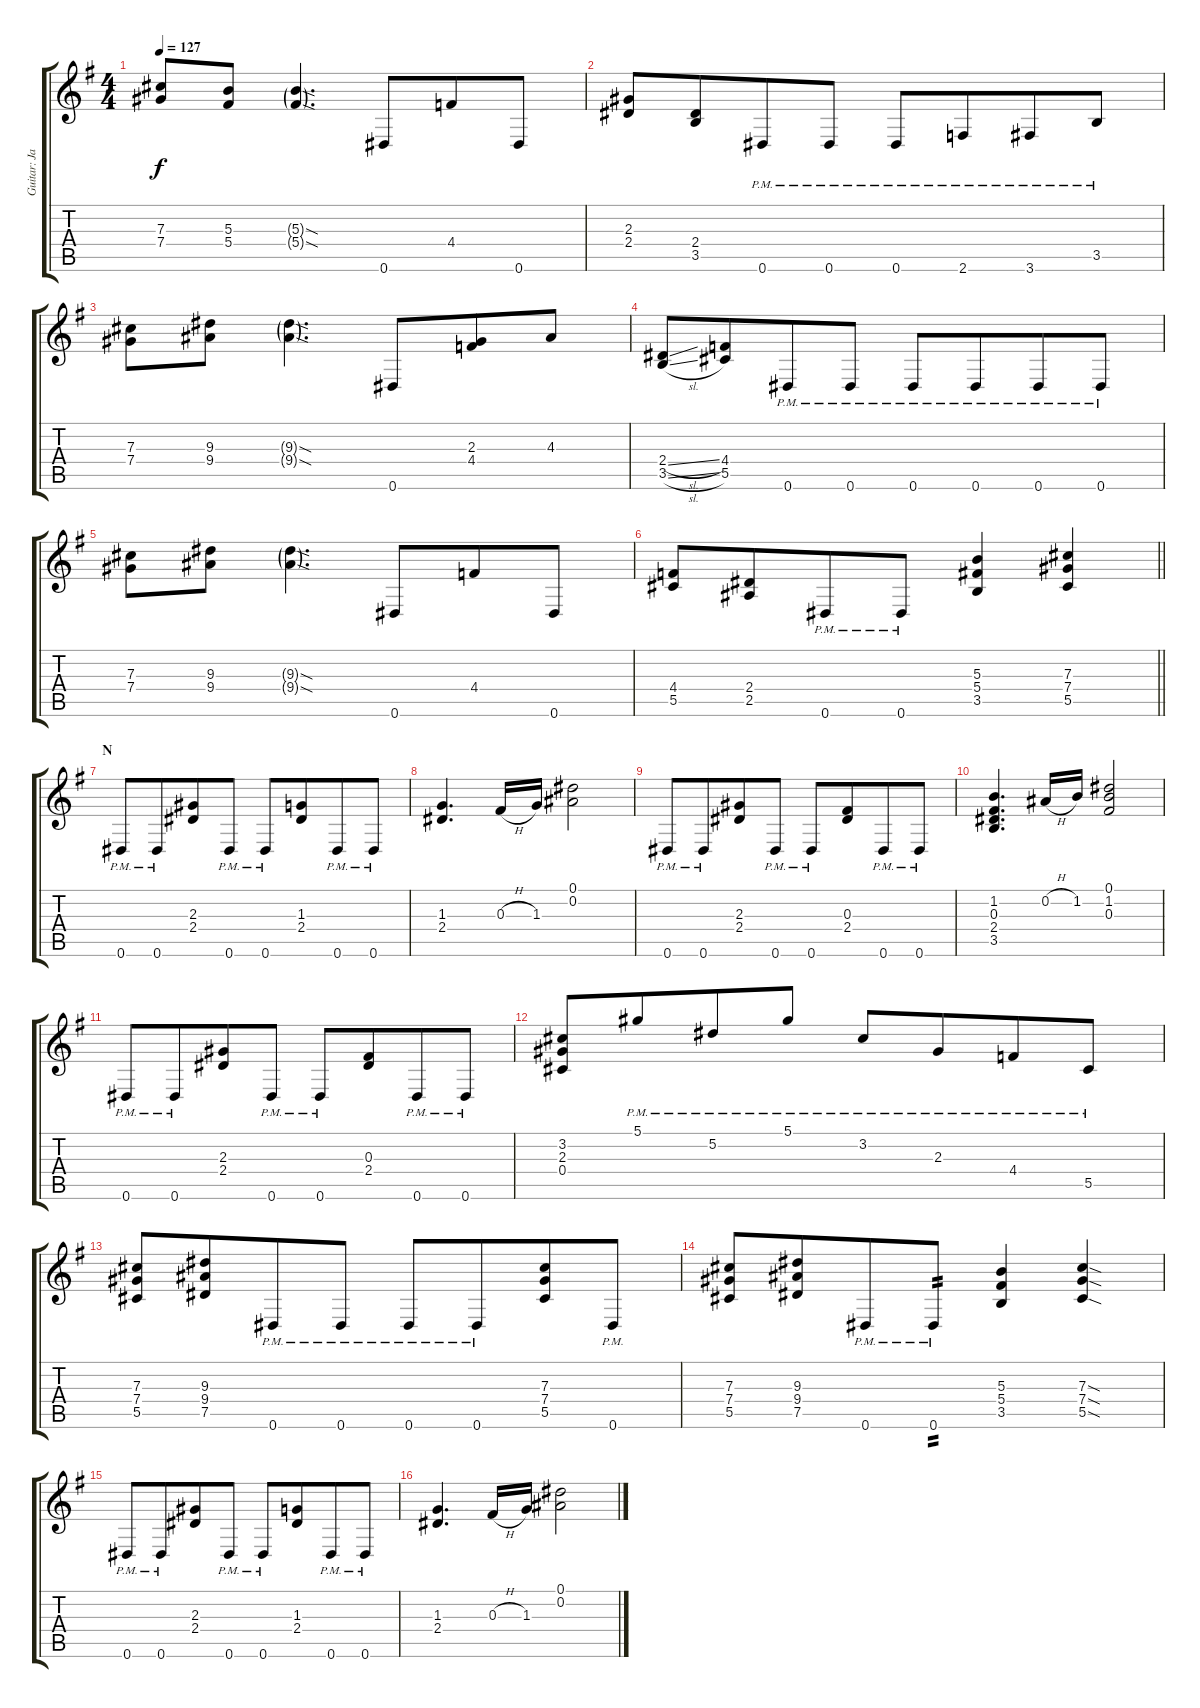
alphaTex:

\track ("Guitar: Jake" "Guitar: Ja") {instrument overdrivenguitar}
\staff {score tabs}
\tuning (Eb4 Bb3 Gb3 Db3 Ab2 Eb2) {hide}
\ts (4 4)
\tempo 127
\clef g2
\ks g
(7.3 7.4).8{dy f} (5.3 5.4).8 (5.3{sod g} 5.4{sod g}).4{d} 0.6.8{beam merge} 4.4.8 0.6.8 |
(2.3 2.4).8 (2.4 3.5).8{beam merge} 0.6{pm}.8 0.6{pm}.8 0.6{pm}.8 2.6{pm}.8{beam merge} 3.6{pm}.8 3.5{pm}.8 |
(7.3 7.4).8 (9.3 9.4).8 (9.3{sod g} 9.4{sod g}).4{d} 0.6.8{beam merge} (2.3 4.4).8 4.3.8 |
(2.4{sl} 3.5{sl}).8 (4.4 5.5).8{beam merge} 0.6{pm}.8 0.6{pm}.8 0.6{pm}.8 0.6{pm}.8{beam merge} 0.6{pm}.8 0.6{pm}.8 |
(7.3 7.4).8 (9.3 9.4).8 (9.3{sod g} 9.4{sod g}).4{d} 0.6.8{beam merge} 4.4.8 0.6.8 |
\barLineRight lightlight
(4.4 5.5).8 (2.4 2.5).8{beam merge} 0.6{pm}.8 0.6{pm}.8 (5.3 5.4 3.5).4 (7.3 7.4 5.5).4 |
\section ("" "N")
0.6{pm}.8 0.6{pm}.8{beam merge} (2.3 2.4).8 0.6{pm}.8 0.6{pm}.8 (1.3 2.4).8{beam merge} 0.6{pm}.8 0.6{pm}.8 |
(1.3 2.4).4{d} 0.3{h}.16 1.3.16 (0.1 0.2).2 |
0.6{pm}.8 0.6{pm}.8{beam merge} (2.3 2.4).8 0.6{pm}.8 0.6{pm}.8 (0.3 2.4).8{beam merge} 0.6{pm}.8 0.6{pm}.8 |
(1.2 0.3 2.4 3.5).4{d} 0.2{h}.16 1.2.16 (0.1 1.2 0.3).2 |
0.6{pm}.8 0.6{pm}.8{beam merge} (2.3 2.4).8 0.6{pm}.8 0.6{pm}.8 (0.3 2.4).8{beam merge} 0.6{pm}.8 0.6{pm}.8 |
(3.2 2.3 0.4).8 5.1{pm}.8{beam merge} 5.2{pm}.8 5.1{pm}.8 3.2{pm}.8 2.3{pm}.8{beam merge} 4.4{pm}.8 5.5{pm}.8 |
(7.3 7.4 5.5).8 (9.3 9.4 7.5).8{beam merge} 0.6{pm}.8 0.6{pm}.8 0.6{pm}.8 0.6{pm}.8{beam merge} (7.3 7.4 5.5).8 0.6{pm}.8 |
(7.3 7.4 5.5).8 (9.3 9.4 7.5).8{beam merge} 0.6{pm}.8 0.6{pm}.8{tp 2} (5.3 5.4 3.5).4 (7.3{sod} 7.4{sod} 5.5{sod}).4 |
0.6{pm}.8 0.6{pm}.8{beam merge} (2.3 2.4).8 0.6{pm}.8 0.6{pm}.8 (1.3 2.4).8{beam merge} 0.6{pm}.8 0.6{pm}.8 |
(1.3 2.4).4{d} 0.3{h}.16 1.3.16 (0.1 0.2).2
